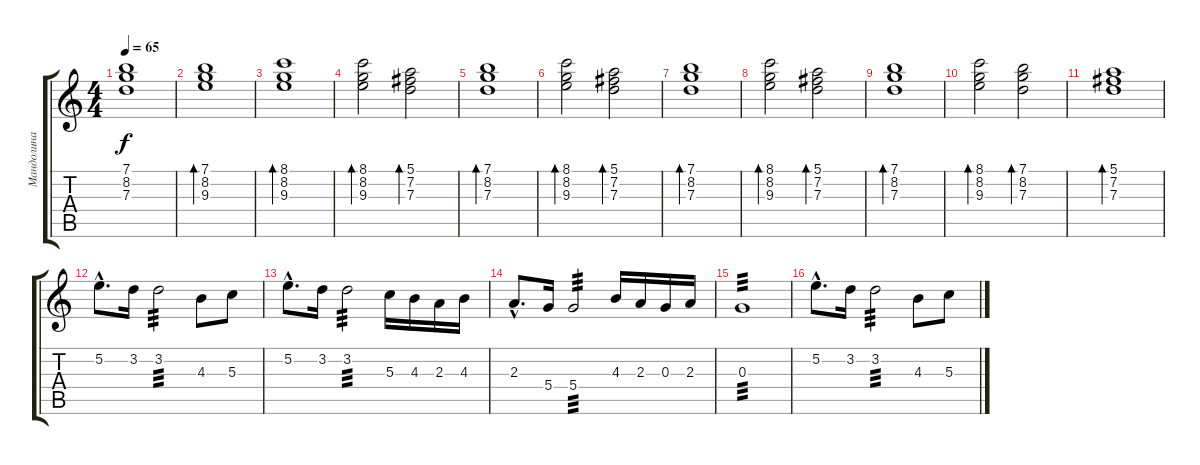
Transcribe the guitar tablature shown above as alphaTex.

\track ("Мандолина" "Мандолина") {instrument banjo}
\staff {score tabs}
\tuning (E4 B3 G3 D3 A2 E2) {hide}
\displaytranspose 12
\ts (4 4)
\tempo 65
\clef g2
\ks c
(7.1{t} 8.2{t} 7.3{t}).1{dy f} |
(7.1 8.2 9.3).1{bd 120} |
(8.1 8.2 9.3).1{bd 120} |
(8.1 8.2 9.3).2{bd 120} (5.1 7.2 7.3).2{bd 120} |
(7.1 8.2 7.3).1{bd 120} |
(8.1 8.2 9.3).2{bd 120} (5.1 7.2 7.3).2{bd 120} |
(7.1 8.2 7.3).1{bd 120} |
(8.1 8.2 9.3).2{bd 120} (5.1 7.2 7.3).2{bd 120} |
(7.1 8.2 7.3).1{bd 120} |
(8.1 8.2 9.3).2{bd 120} (7.1 8.2 7.3).2{bd 120} |
(5.1 7.2 7.3).1{bd 120} |
5.2{hac}.8{d volume 13} 3.2.16 3.2.2{tp 3} 4.3.8 5.3.8 |
5.2{hac}.8{d} 3.2.16 3.2.2{tp 3} 5.3.16 4.3.16 2.3.16 4.3.16 |
2.3{hac}.8{d} 5.4.16 5.4.2{tp 3} 4.3.16 2.3.16 0.3.16 2.3.16 |
0.3.1{tp 3} |
5.2{hac}.8{d} 3.2.16 3.2.2{tp 3} 4.3.8 5.3.8
